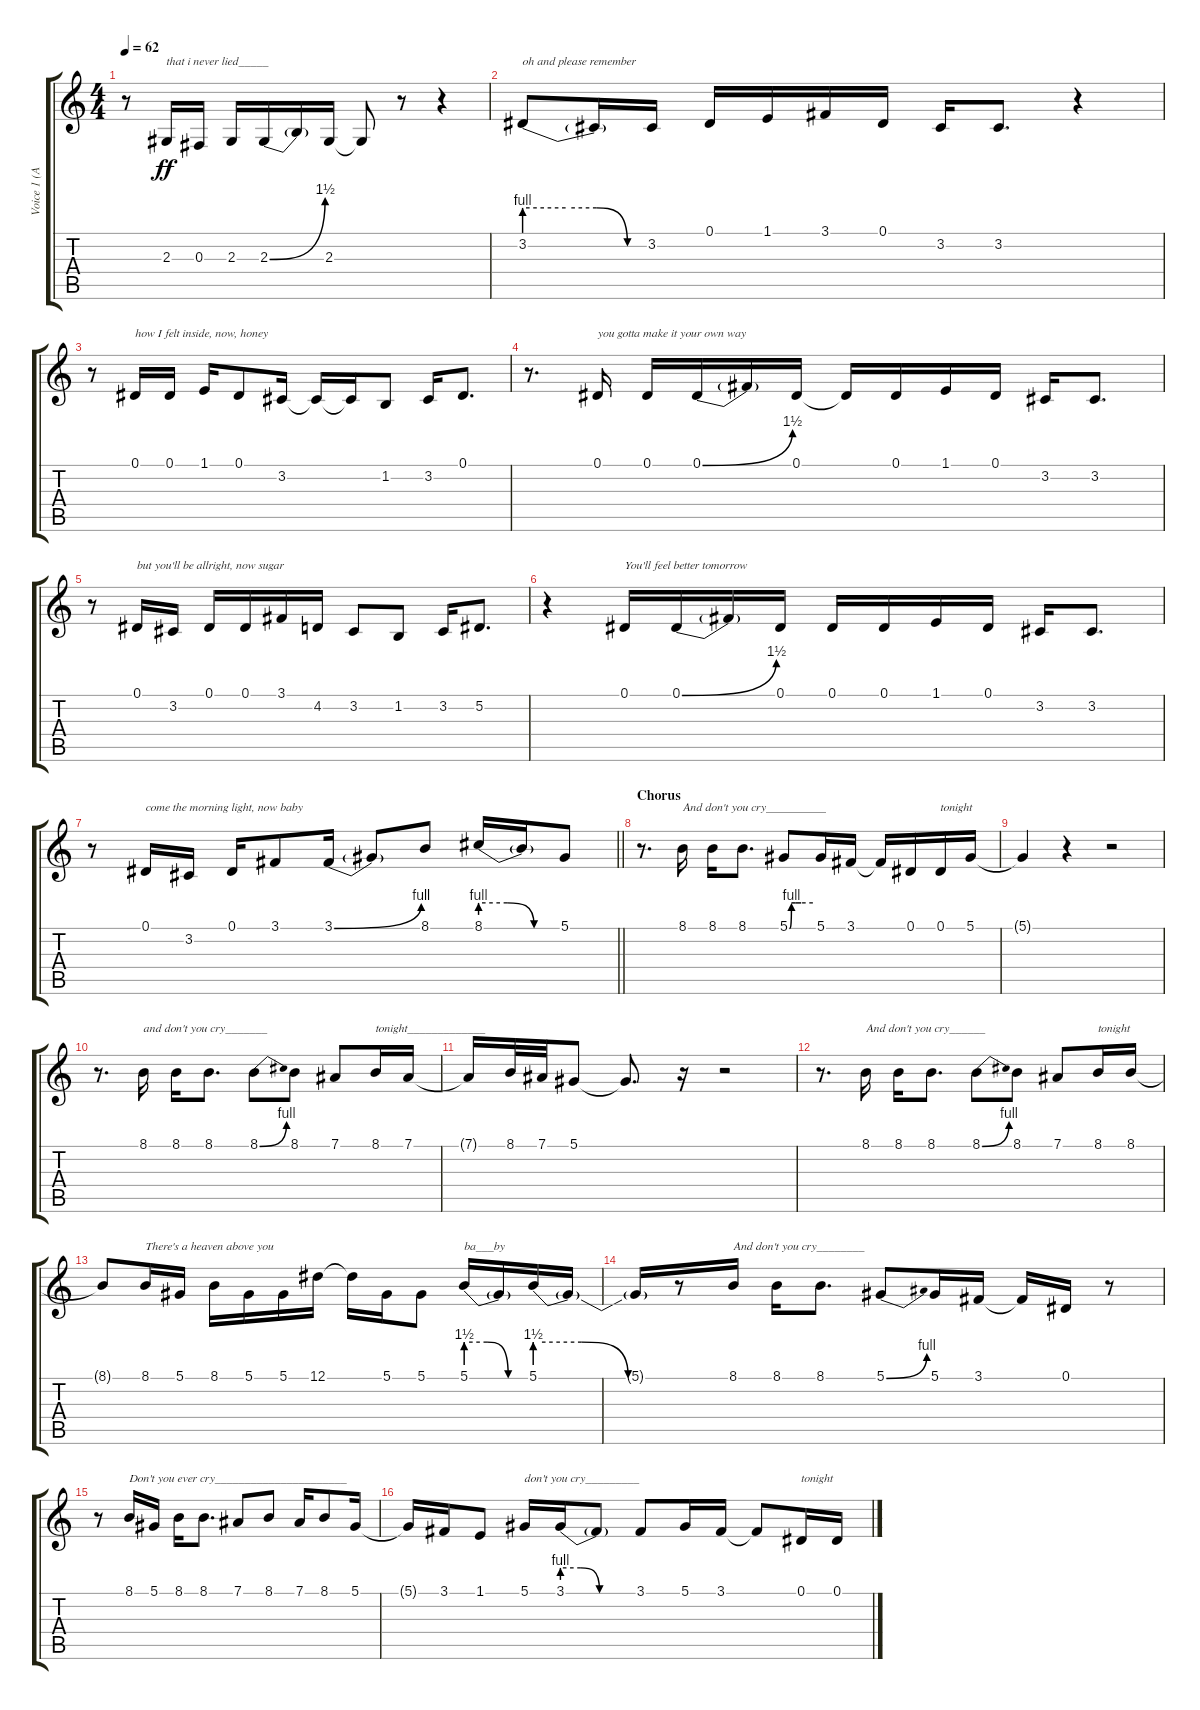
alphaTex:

\track ("Voice 1 (Axl)" "Voice 1 (A") {mute instrument lead2sawtooth}
\staff {score tabs}
\tuning (Eb4 Bb3 Gb3 Db3 Ab2 Eb2) {hide}
\ts (4 4)
\tempo 62
\clef g2
\ks c
r.8{dy ff} 2.3.16{txt "that i never lied_____"} 0.3.16 2.3.16 2.3{be (bend 0 0 60 6)}.16 2.3{t}.16 2.3.16 2.3{t}.8 r.8 r.4 |
3.2{be (custom 0 4 20 4 35 4 50 0 60 0)}.8{txt "oh and please remember"} 3.2{t}.16 3.2.16 0.1.16 1.1.16 3.1.16 0.1.16 3.2.16 3.2.8{d} r.4 |
r.8 0.1.16{txt "how I felt inside, now, honey"} 0.1.16 1.1.16 0.1.8 3.2.16 3.2{t}.16 3.2{t}.16 1.2.8 3.2.16 0.1.8{d} |
r.8{d} 0.1.16{txt "you gotta make it your own way"} 0.1.16 0.1{be (bend 0 0 60 6)}.16 0.1{t}.16 0.1.16 0.1{t}.16 0.1.16 1.1.16 0.1.16 3.2.16 3.2.8{d} |
r.8 0.1.16{txt "but you'll be allright, now sugar"} 3.2.16 0.1.16 0.1.16 3.1.16 4.2.16 3.2.8 1.2.8 3.2.16 5.2.8{d} |
r.4 0.1.16{txt "You'll feel better tomorrow"} 0.1{be (bend 0 0 60 6)}.16 0.1{t}.16 0.1.16 0.1.16 0.1.16 1.1.16 0.1.16 3.2.16 3.2.8{d} |
\barLineRight lightlight
r.8 0.1.16{txt "come the morning light, now baby"} 3.2.16 0.1.16 3.1.8 3.1{be (bend 0 0 60 4)}.16 3.1{t}.8 8.1.8 8.1{be (custom 0 4 20 4 40 0 60 0)}.16 8.1{t}.16 5.1.8 |
\section ("" "Chorus")
r.8{d} 8.1.16{txt "And don't you cry__________"} 8.1.16 8.1.8{d} 5.1{be (custom 0 0 5 4 15 4 30 4 60 4)}.8 5.1.16 3.1.16 3.1{t}.16 0.1.16 0.1.16{txt "tonight"} 5.1.16 |
5.1{t}.4 r.4 r.2 |
r.8{d} 8.1.16{txt "and don't you cry_______"} 8.1.16 8.1.8{d} 8.1{be (bend 0 0 60 4)}.8 8.1.8 7.1.8 8.1.16{txt "tonight_____________"} 7.1.16 |
7.1{t}.16 8.1.32 7.1.32 5.1.8 5.1{t}.8{d} r.16 r.2 |
r.8{d} 8.1.16{txt "And don't you cry______"} 8.1.16 8.1.8{d} 8.1{be (bend 0 0 60 4)}.8 8.1.8 7.1.8 8.1.16{txt "tonight"} 8.1.16 |
8.1{t}.8 8.1.16{txt "There's a heaven above you"} 5.1.16 8.1.16 5.1.16 5.1.16 12.1.16 12.1{t}.16 5.1.16 5.1.8 5.1{be (custom 0 6 20 6 40 0 60 0)}.16{txt "ba___by"} 5.1{t}.16 5.1{be (custom 0 6 20 6 40 0 60 0)}.16 5.1{t}.16 |
5.1{t}.16 r.8 8.1.16{txt "And don't you cry________"} 8.1.16 8.1.8{d} 5.1{be (bend 0 0 60 4)}.8 5.1.16 3.1.16 3.1{t}.16 0.1.16 r.8 |
r.8 8.1.16{txt "Don't you ever cry______________________"} 5.1.16 8.1.16 8.1.8{d} 7.1.8 8.1.8 7.1.16 8.1.8 5.1.16 |
5.1{t}.16 3.1.16 1.1.8 5.1.16{txt "don't you cry_________"} 3.1{be (custom 0 4 15 4 30 0 40 0 60 0)}.16 3.1{t}.8 3.1.8 5.1.16 3.1.16 3.1{t}.8 0.1.16{txt "tonight"} 0.1.16
